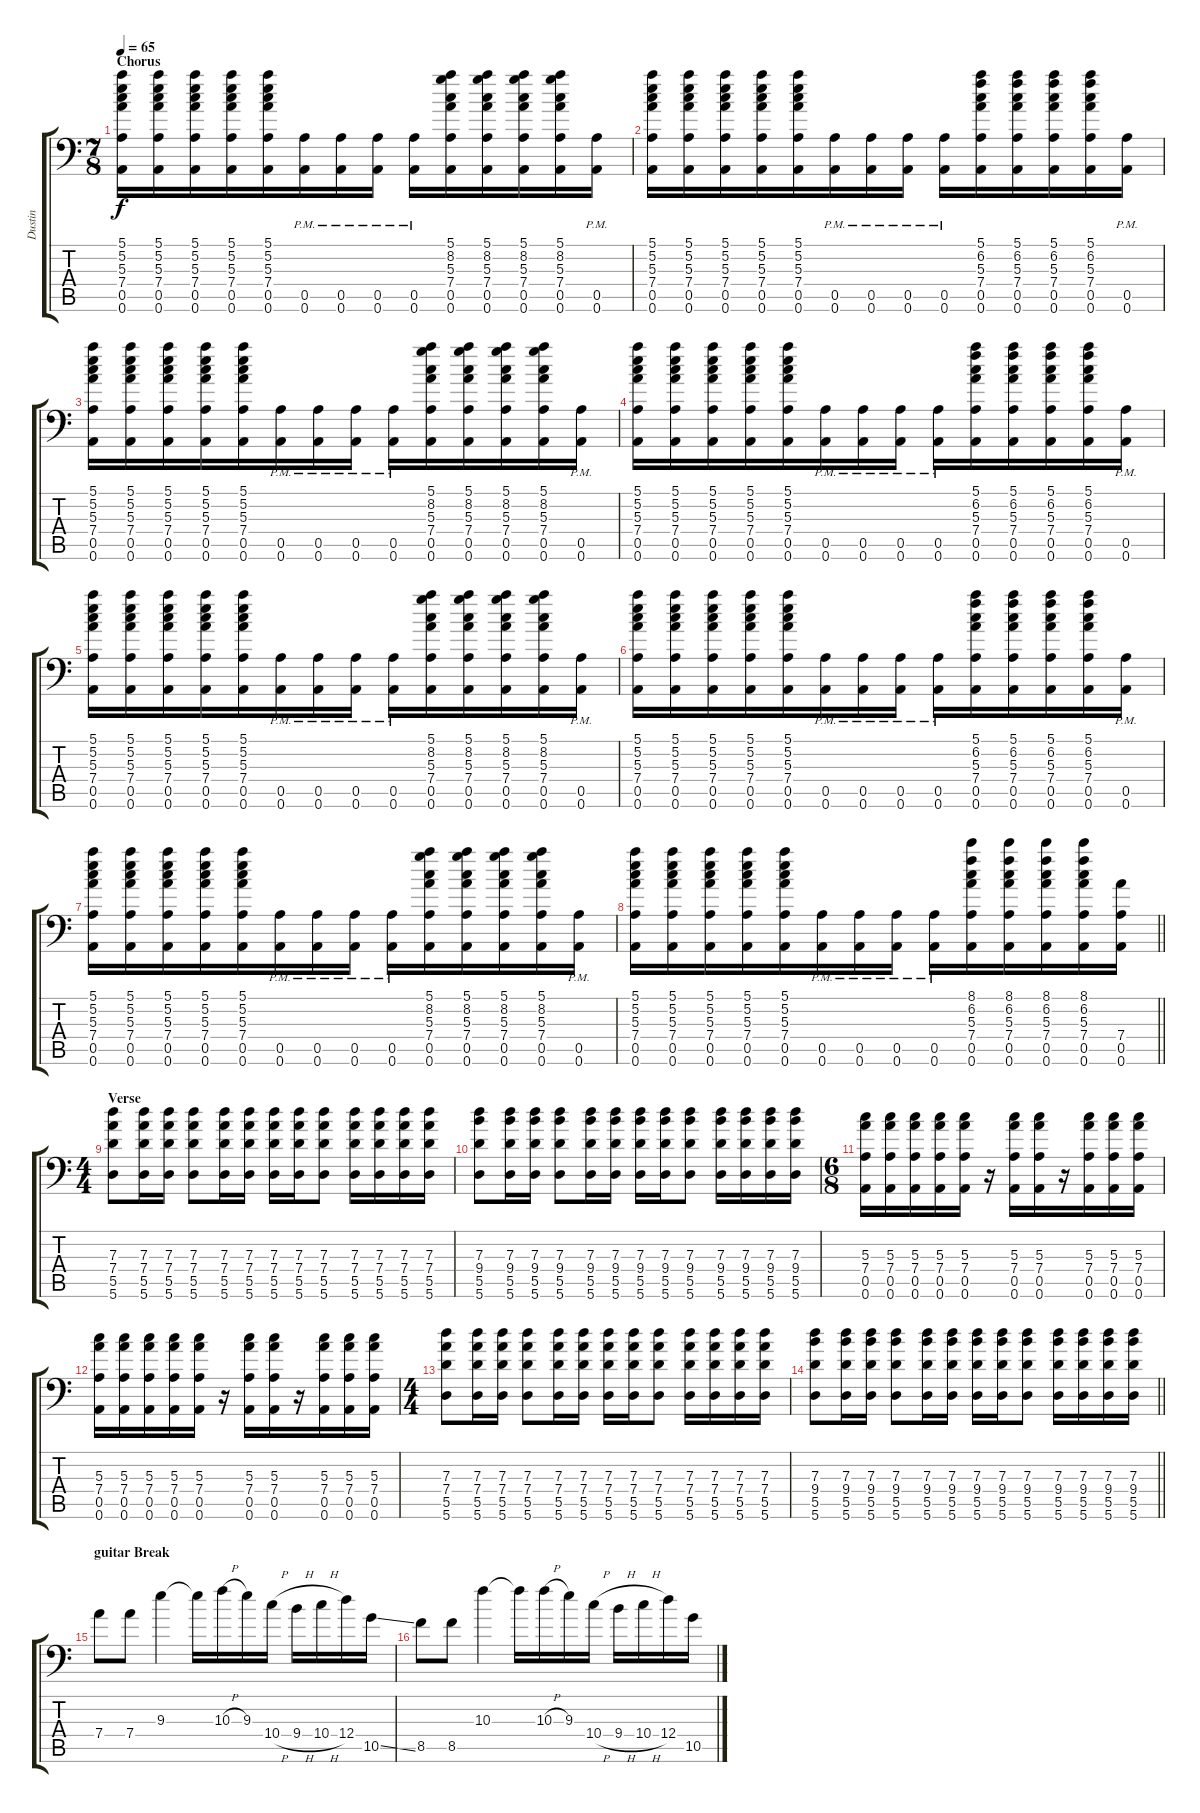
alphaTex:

\track ("Dustin" "Dustin") {instrument distortionguitar}
\staff {score tabs}
\tuning (E4 B3 G3 D3 A2 A1) {hide}
\ts (7 8)
\section ("" "Chorus")
\tempo 65
\clef f4
\ks c
(5.1 5.2 5.3 7.4 0.5 0.6).16{dy f} (5.1 5.2 5.3 7.4 0.5 0.6).16 (5.1 5.2 5.3 7.4 0.5 0.6).16 (5.1 5.2 5.3 7.4 0.5 0.6).16 (5.1 5.2 5.3 7.4 0.5 0.6).16 (0.5{pm} 0.6).16 (0.5{pm} 0.6).16 (0.5{pm} 0.6).16 (0.5{pm} 0.6).16 (5.1 8.2 5.3 7.4 0.5 0.6).16 (5.1 8.2 5.3 7.4 0.5 0.6).16 (5.1 8.2 5.3 7.4 0.5 0.6).16 (5.1 8.2 5.3 7.4 0.5 0.6).16 (0.5{pm} 0.6).16 |
(5.1 5.2 5.3 7.4 0.5 0.6).16 (5.1 5.2 5.3 7.4 0.5 0.6).16 (5.1 5.2 5.3 7.4 0.5 0.6).16 (5.1 5.2 5.3 7.4 0.5 0.6).16 (5.1 5.2 5.3 7.4 0.5 0.6).16 (0.5{pm} 0.6).16 (0.5{pm} 0.6).16 (0.5{pm} 0.6).16 (0.5{pm} 0.6).16 (5.1 6.2 5.3 7.4 0.5 0.6).16 (5.1 6.2 5.3 7.4 0.5 0.6).16 (5.1 6.2 5.3 7.4 0.5 0.6).16 (5.1 6.2 5.3 7.4 0.5 0.6).16 (0.5{pm} 0.6).16 |
(5.1 5.2 5.3 7.4 0.5 0.6).16 (5.1 5.2 5.3 7.4 0.5 0.6).16 (5.1 5.2 5.3 7.4 0.5 0.6).16 (5.1 5.2 5.3 7.4 0.5 0.6).16 (5.1 5.2 5.3 7.4 0.5 0.6).16 (0.5{pm} 0.6).16 (0.5{pm} 0.6).16 (0.5{pm} 0.6).16 (0.5{pm} 0.6).16 (5.1 8.2 5.3 7.4 0.5 0.6).16 (5.1 8.2 5.3 7.4 0.5 0.6).16 (5.1 8.2 5.3 7.4 0.5 0.6).16 (5.1 8.2 5.3 7.4 0.5 0.6).16 (0.5{pm} 0.6).16 |
(5.1 5.2 5.3 7.4 0.5 0.6).16 (5.1 5.2 5.3 7.4 0.5 0.6).16 (5.1 5.2 5.3 7.4 0.5 0.6).16 (5.1 5.2 5.3 7.4 0.5 0.6).16 (5.1 5.2 5.3 7.4 0.5 0.6).16 (0.5{pm} 0.6).16 (0.5{pm} 0.6).16 (0.5{pm} 0.6).16 (0.5{pm} 0.6).16 (5.1 6.2 5.3 7.4 0.5 0.6).16 (5.1 6.2 5.3 7.4 0.5 0.6).16 (5.1 6.2 5.3 7.4 0.5 0.6).16 (5.1 6.2 5.3 7.4 0.5 0.6).16 (0.5{pm} 0.6).16 |
(5.1 5.2 5.3 7.4 0.5 0.6).16 (5.1 5.2 5.3 7.4 0.5 0.6).16 (5.1 5.2 5.3 7.4 0.5 0.6).16 (5.1 5.2 5.3 7.4 0.5 0.6).16 (5.1 5.2 5.3 7.4 0.5 0.6).16 (0.5{pm} 0.6).16 (0.5{pm} 0.6).16 (0.5{pm} 0.6).16 (0.5{pm} 0.6).16 (5.1 8.2 5.3 7.4 0.5 0.6).16 (5.1 8.2 5.3 7.4 0.5 0.6).16 (5.1 8.2 5.3 7.4 0.5 0.6).16 (5.1 8.2 5.3 7.4 0.5 0.6).16 (0.5{pm} 0.6).16 |
(5.1 5.2 5.3 7.4 0.5 0.6).16 (5.1 5.2 5.3 7.4 0.5 0.6).16 (5.1 5.2 5.3 7.4 0.5 0.6).16 (5.1 5.2 5.3 7.4 0.5 0.6).16 (5.1 5.2 5.3 7.4 0.5 0.6).16 (0.5{pm} 0.6).16 (0.5{pm} 0.6).16 (0.5{pm} 0.6).16 (0.5{pm} 0.6).16 (5.1 6.2 5.3 7.4 0.5 0.6).16 (5.1 6.2 5.3 7.4 0.5 0.6).16 (5.1 6.2 5.3 7.4 0.5 0.6).16 (5.1 6.2 5.3 7.4 0.5 0.6).16 (0.5{pm} 0.6).16 |
(5.1 5.2 5.3 7.4 0.5 0.6).16 (5.1 5.2 5.3 7.4 0.5 0.6).16 (5.1 5.2 5.3 7.4 0.5 0.6).16 (5.1 5.2 5.3 7.4 0.5 0.6).16 (5.1 5.2 5.3 7.4 0.5 0.6).16 (0.5{pm} 0.6).16 (0.5{pm} 0.6).16 (0.5{pm} 0.6).16 (0.5{pm} 0.6).16 (5.1 8.2 5.3 7.4 0.5 0.6).16 (5.1 8.2 5.3 7.4 0.5 0.6).16 (5.1 8.2 5.3 7.4 0.5 0.6).16 (5.1 8.2 5.3 7.4 0.5 0.6).16 (0.5{pm} 0.6).16 |
\barLineRight lightlight
(5.1 5.2 5.3 7.4 0.5 0.6).16 (5.1 5.2 5.3 7.4 0.5 0.6).16 (5.1 5.2 5.3 7.4 0.5 0.6).16 (5.1 5.2 5.3 7.4 0.5 0.6).16 (5.1 5.2 5.3 7.4 0.5 0.6).16 (0.5{pm} 0.6).16 (0.5{pm} 0.6).16 (0.5{pm} 0.6).16 (0.5{pm} 0.6).16 (8.1 6.2 5.3 7.4 0.5 0.6).16 (8.1 6.2 5.3 7.4 0.5 0.6).16 (8.1 6.2 5.3 7.4 0.5 0.6).16 (8.1 6.2 5.3 7.4 0.5 0.6).16 (7.4 0.5 0.6).16 |
\ts (4 4)
\section ("" "Verse")
(7.3 7.4 5.5 5.6).8 (7.3 7.4 5.5 5.6).16 (7.3 7.4 5.5 5.6).16 (7.3 7.4 5.5 5.6).8 (7.3 7.4 5.5 5.6).16 (7.3 7.4 5.5 5.6).16 (7.3 7.4 5.5 5.6).16 (7.3 7.4 5.5 5.6).16 (7.3 7.4 5.5 5.6).8 (7.3 7.4 5.5 5.6).16 (7.3 7.4 5.5 5.6).16 (7.3 7.4 5.5 5.6).16 (7.3 7.4 5.5 5.6).16 |
(7.3 9.4 5.5 5.6).8 (7.3 9.4 5.5 5.6).16 (7.3 9.4 5.5 5.6).16 (7.3 9.4 5.5 5.6).8 (7.3 9.4 5.5 5.6).16 (7.3 9.4 5.5 5.6).16 (7.3 9.4 5.5 5.6).16 (7.3 9.4 5.5 5.6).16 (7.3 9.4 5.5 5.6).8 (7.3 9.4 5.5 5.6).16 (7.3 9.4 5.5 5.6).16 (7.3 9.4 5.5 5.6).16 (7.3 9.4 5.5 5.6).16 |
\ts (6 8)
(5.3 7.4 0.5 0.6).16 (5.3 7.4 0.5 0.6).16 (5.3 7.4 0.5 0.6).16 (5.3 7.4 0.5 0.6).16 (5.3 7.4 0.5 0.6).16 r.16 (5.3 7.4 0.5 0.6).16 (5.3 7.4 0.5 0.6).16 r.16 (5.3 7.4 0.5 0.6).16 (5.3 7.4 0.5 0.6).16 (5.3 7.4 0.5 0.6).16 |
(5.3 7.4 0.5 0.6).16 (5.3 7.4 0.5 0.6).16 (5.3 7.4 0.5 0.6).16 (5.3 7.4 0.5 0.6).16 (5.3 7.4 0.5 0.6).16 r.16 (5.3 7.4 0.5 0.6).16 (5.3 7.4 0.5 0.6).16 r.16 (5.3 7.4 0.5 0.6).16 (5.3 7.4 0.5 0.6).16 (5.3 7.4 0.5 0.6).16 |
\ts (4 4)
(7.3 7.4 5.5 5.6).8 (7.3 7.4 5.5 5.6).16 (7.3 7.4 5.5 5.6).16 (7.3 7.4 5.5 5.6).8 (7.3 7.4 5.5 5.6).16 (7.3 7.4 5.5 5.6).16 (7.3 7.4 5.5 5.6).16 (7.3 7.4 5.5 5.6).16 (7.3 7.4 5.5 5.6).8 (7.3 7.4 5.5 5.6).16 (7.3 7.4 5.5 5.6).16 (7.3 7.4 5.5 5.6).16 (7.3 7.4 5.5 5.6).16 |
\barLineRight lightlight
(7.3 9.4 5.5 5.6).8 (7.3 9.4 5.5 5.6).16 (7.3 9.4 5.5 5.6).16 (7.3 9.4 5.5 5.6).8 (7.3 9.4 5.5 5.6).16 (7.3 9.4 5.5 5.6).16 (7.3 9.4 5.5 5.6).16 (7.3 9.4 5.5 5.6).16 (7.3 9.4 5.5 5.6).8 (7.3 9.4 5.5 5.6).16 (7.3 9.4 5.5 5.6).16 (7.3 9.4 5.5 5.6).16 (7.3 9.4 5.5 5.6).16 |
\section ("" "guitar Break")
7.4.8 7.4.8 9.3.4 9.3{t}.16 10.3{h}.16 9.3.16 10.4{h}.16 9.4{h}.16 10.4{h}.16 12.4.16 10.5{ss}.16 |
8.5.8 8.5.8 10.3.4 10.3{t}.16 10.3{h}.16 9.3.16 10.4{h}.16 9.4{h}.16 10.4{h}.16 12.4.16 10.5.16
